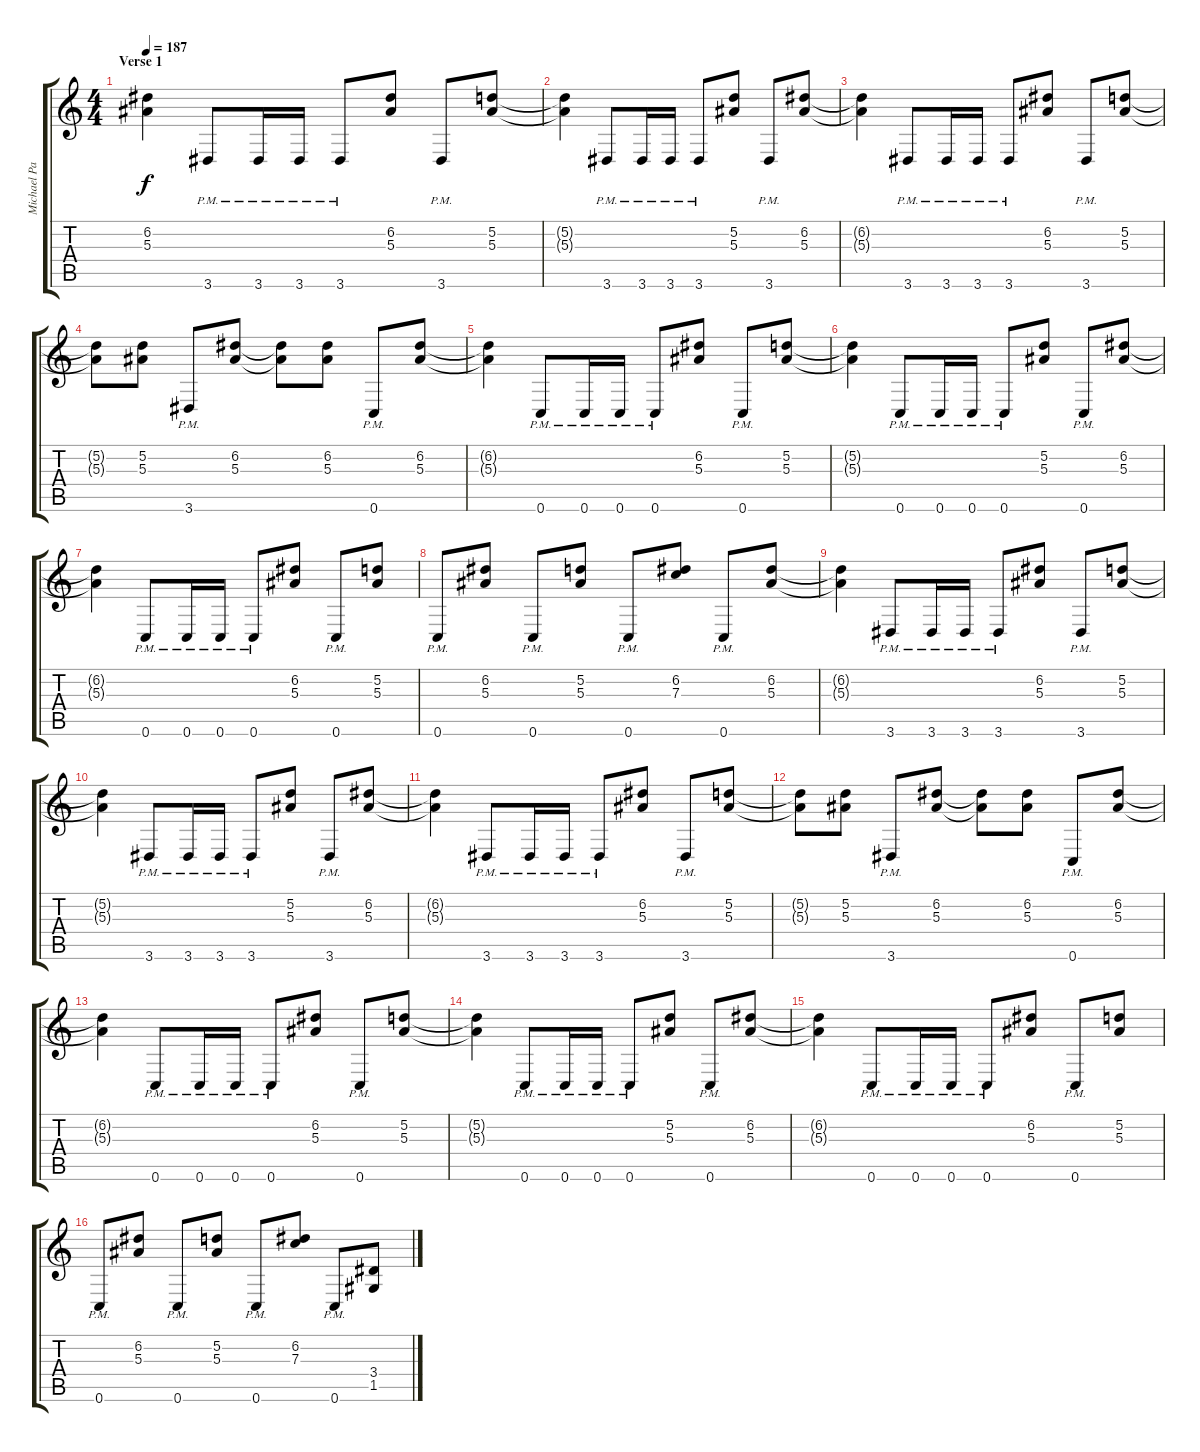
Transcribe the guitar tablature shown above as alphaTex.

\track ("Michael Paget - Lead" "Michael Pa") {instrument distortionguitar}
\staff {score tabs}
\tuning (D4 A3 F3 C3 G2 C2) {hide}
\ts (4 4)
\section ("" "Verse 1")
\tempo 187
\clef g2
\ks c
(6.2{t} 5.3{t}).4{dy f} 3.6{pm}.8 3.6{pm}.16 3.6{pm}.16 3.6{pm}.8 (6.2 5.3).8 3.6{pm}.8 (5.2 5.3).8 |
(5.2{t} 5.3{t}).4 3.6{pm}.8 3.6{pm}.16 3.6{pm}.16 3.6{pm}.8 (5.2 5.3).8 3.6{pm}.8 (6.2 5.3).8 |
(6.2{t} 5.3{t}).4 3.6{pm}.8 3.6{pm}.16 3.6{pm}.16 3.6{pm}.8 (6.2 5.3).8 3.6{pm}.8 (5.2 5.3).8 |
(5.2{t} 5.3{t}).8 (5.2 5.3).8 3.6{pm}.8 (6.2 5.3).8 (6.2{t} 5.3{t}).8 (6.2 5.3).8 0.6{pm}.8 (6.2 5.3).8 |
(6.2{t} 5.3{t}).4 0.6{pm}.8 0.6{pm}.16 0.6{pm}.16 0.6{pm}.8 (6.2 5.3).8 0.6{pm}.8 (5.2 5.3).8 |
(5.2{t} 5.3{t}).4 0.6{pm}.8 0.6{pm}.16 0.6{pm}.16 0.6{pm}.8 (5.2 5.3).8 0.6{pm}.8 (6.2 5.3).8 |
(6.2{t} 5.3{t}).4 0.6{pm}.8 0.6{pm}.16 0.6{pm}.16 0.6{pm}.8 (6.2 5.3).8 0.6{pm}.8 (5.2 5.3).8 |
0.6{pm}.8 (6.2 5.3).8 0.6{pm}.8 (5.2 5.3).8 0.6{pm}.8 (6.2 7.3).8 0.6{pm}.8 (6.2 5.3).8 |
(6.2{t} 5.3{t}).4 3.6{pm}.8 3.6{pm}.16 3.6{pm}.16 3.6{pm}.8 (6.2 5.3).8 3.6{pm}.8 (5.2 5.3).8 |
(5.2{t} 5.3{t}).4 3.6{pm}.8 3.6{pm}.16 3.6{pm}.16 3.6{pm}.8 (5.2 5.3).8 3.6{pm}.8 (6.2 5.3).8 |
(6.2{t} 5.3{t}).4 3.6{pm}.8 3.6{pm}.16 3.6{pm}.16 3.6{pm}.8 (6.2 5.3).8 3.6{pm}.8 (5.2 5.3).8 |
(5.2{t} 5.3{t}).8 (5.2 5.3).8 3.6{pm}.8 (6.2 5.3).8 (6.2{t} 5.3{t}).8 (6.2 5.3).8 0.6{pm}.8 (6.2 5.3).8 |
(6.2{t} 5.3{t}).4 0.6{pm}.8 0.6{pm}.16 0.6{pm}.16 0.6{pm}.8 (6.2 5.3).8 0.6{pm}.8 (5.2 5.3).8 |
(5.2{t} 5.3{t}).4 0.6{pm}.8 0.6{pm}.16 0.6{pm}.16 0.6{pm}.8 (5.2 5.3).8 0.6{pm}.8 (6.2 5.3).8 |
(6.2{t} 5.3{t}).4 0.6{pm}.8 0.6{pm}.16 0.6{pm}.16 0.6{pm}.8 (6.2 5.3).8 0.6{pm}.8 (5.2 5.3).8 |
0.6{pm}.8 (6.2 5.3).8 0.6{pm}.8 (5.2 5.3).8 0.6{pm}.8 (6.2 7.3).8 0.6{pm}.8 (3.4 1.5).8
